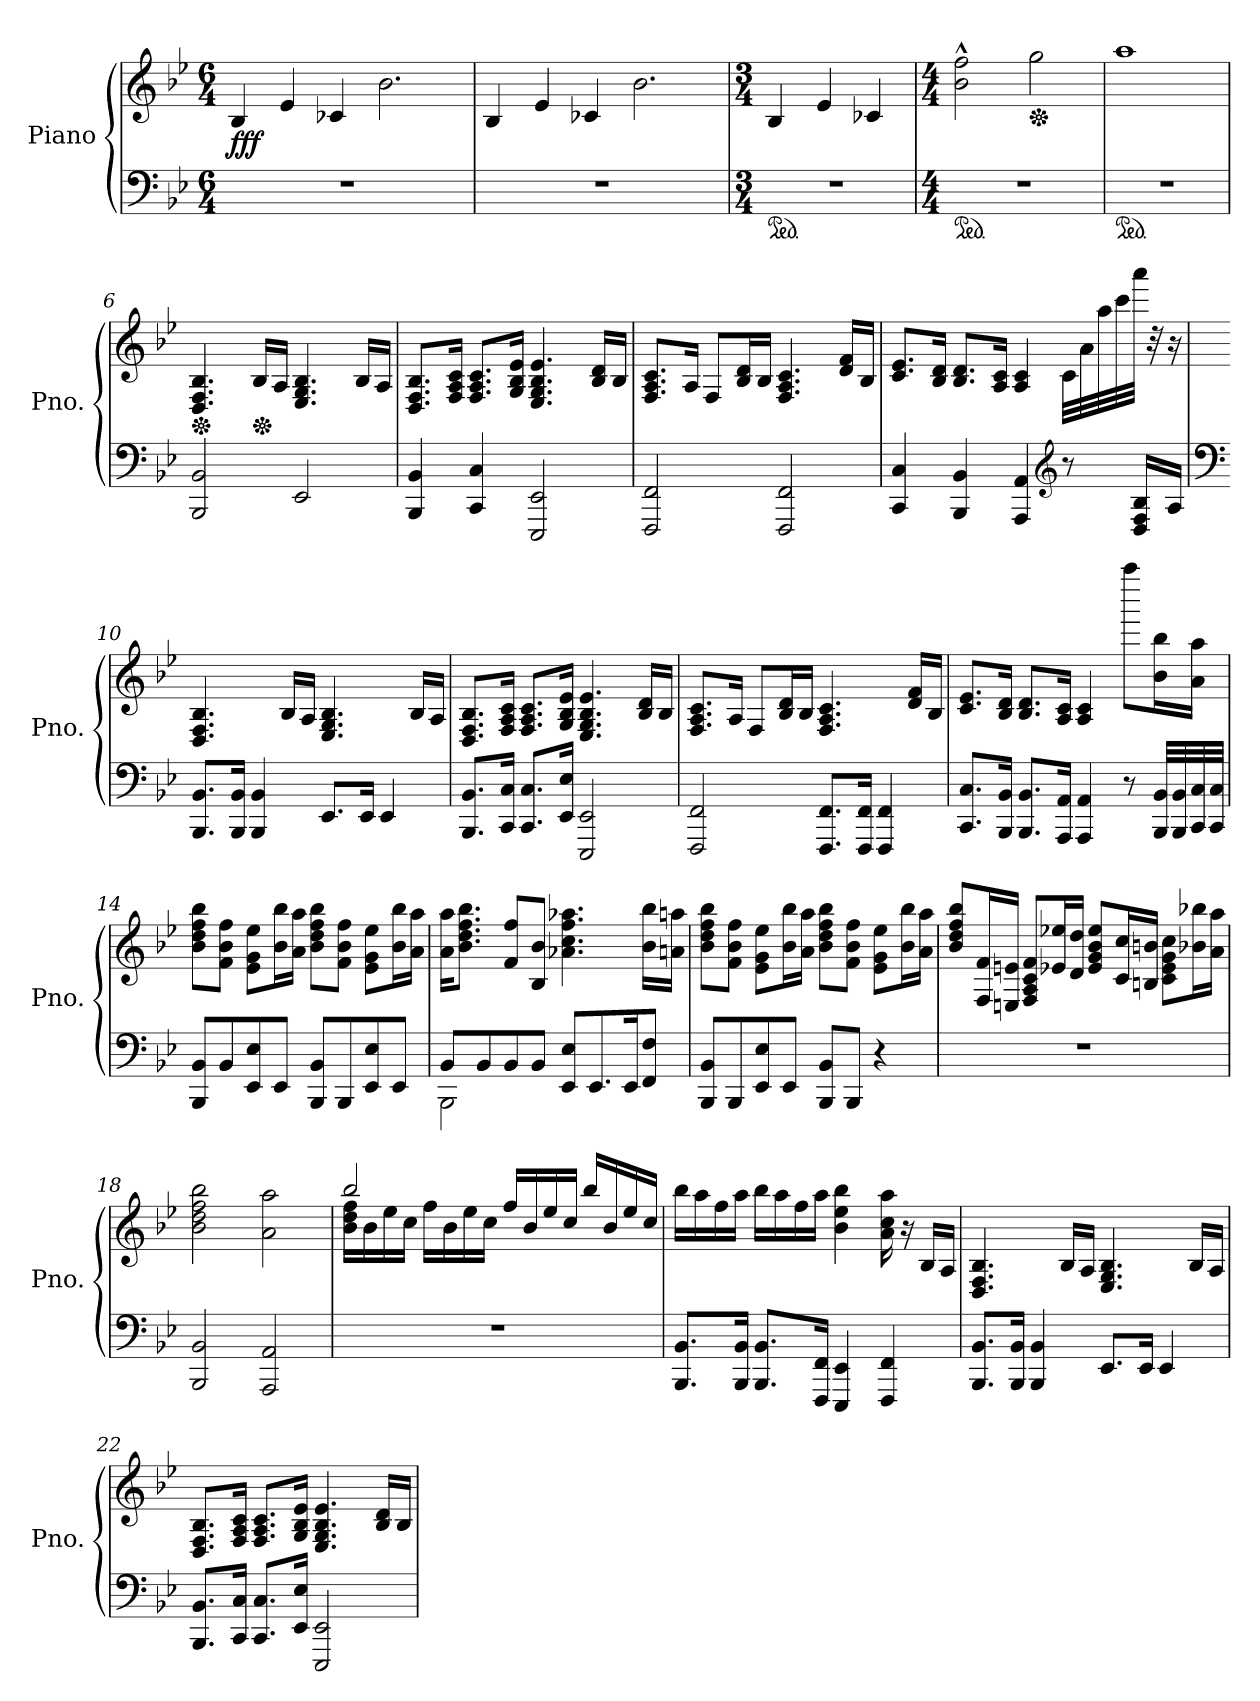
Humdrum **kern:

**kern	**kern	**dynam
*part1	*part1	*part1
*staff2	*staff1	*staff1/2
*I"Piano	*	*
*I'Pno.	*	*
*clefF4	*clefG2	*
*k[b-e-]	*k[b-e-]	*
*M6/4	*M6/4	*
*MM35	*MM35	*
=1	=1	=1
!	!	!LO:DY:b
1.r	4B-/	fff
.	4e-/	.
.	4c-X/	.
.	2.b-\	.
=2	=2	=2
1.r	4B-/	.
.	4e-/	.
.	4c-X/	.
.	2.b-\	.
=3	=3	=3
*M3/4	*M3/4	*
*ped	*	*
2.r	4B-/	.
.	4e-/	.
.	4c-X/	.
=4	=4	=4
*M4/4	*M4/4	*
*ped	*	*
1r	2b-\^^ 2ff\^^	.
*	*Xped	*
.	2gg\	.
=5	=5	=5
*ped	*	*
1r	1aa	.
=6	=6	=6
*	*Xped	*
2BBB-/ 2BB-/	4.D/ 4.F/ 4.B-/	.
*	*Xped	*
.	16B-/LL	.
.	16A/JJ	.
2EE-/	4.E-/ 4.G/ 4.B-/	.
.	16B-/LL	.
.	16A/JJ	.
!!LO:LB:g=z
=7	=7	=7
4BBB-/ 4BB-/	8.D/ 8.F/ 8.B-/L	.
.	16F/ 16A/ 16c/Jk	.
4CC/ 4C/	8.F/ 8.A/ 8.c/L	.
.	16G/ 16B-/ 16e-/Jk	.
2EEE-/ 2EE-/	4.E-/ 4.G/ 4.B-/ 4.e-/	.
.	16B-/ 16d/LL	.
.	16B-/JJ	.
=8	=8	=8
2FFF/ 2FF/	8.F/ 8.A/ 8.c/L	.
.	16A/Jk	.
.	8F/L	.
.	16B-/ 16d/L	.
.	16B-/JJ	.
2FFF/ 2FF/	4.F/ 4.A/ 4.c/	.
.	16d/ 16f/LL	.
.	16B-/JJ	.
=9	=9	=9
4CC/ 4C/	8.c/ 8.e-/L	.
.	16B-/ 16d/Jk	.
4BBB-/ 4BB-/	8.B-/ 8.d/L	.
.	16A/ 16c/Jk	.
4AAA/ 4AA/	4A/ 4c/	.
*clefG2	*	*
8r	32c\LLL	.
.	32a\	.
.	32aa\	.
.	32ccc\	.
16D/ 16F/ 16B-/LL	32aaa\JJJ	.
.	32r	.
16A/JJ	16r	.
!!LO:LB:g=z
=10	=10	=10
*clefF4	*	*
*	*MM45	*
8.BBB-/ 8.BB-/L	4.D/ 4.F/ 4.B-/	.
16BBB-/ 16BB-/Jk	.	.
4BBB-/ 4BB-/	.	.
.	16B-/LL	.
.	16A/JJ	.
8.EE-/L	4.E-/ 4.G/ 4.B-/	.
16EE-/Jk	.	.
4EE-/	.	.
.	16B-/LL	.
.	16A/JJ	.
=11	=11	=11
8.BBB-/ 8.BB-/L	8.D/ 8.F/ 8.B-/L	.
16CC/ 16C/Jk	16F/ 16A/ 16c/Jk	.
8.CC/ 8.C/L	8.F/ 8.A/ 8.c/L	.
16EE-/ 16E-/Jk	16G/ 16B-/ 16e-/Jk	.
2EEE-/ 2EE-/	4.E-/ 4.G/ 4.B-/ 4.e-/	.
.	16B-/ 16d/LL	.
.	16B-/JJ	.
=12	=12	=12
2FFF/ 2FF/	8.F/ 8.A/ 8.c/L	.
.	16A/Jk	.
.	8F/L	.
.	16B-/ 16d/L	.
.	16B-/JJ	.
8.FFF/ 8.FF/L	4.F/ 4.A/ 4.c/	.
16FFF/ 16FF/Jk	.	.
4FFF/ 4FF/	.	.
.	16d/ 16f/LL	.
.	16B-/JJ	.
!!LO:LB:g=z
=13	=13	=13
8.CC/ 8.C/L	8.c/ 8.e-/L	.
16BBB-/ 16BB-/Jk	16B-/ 16d/Jk	.
8.BBB-/ 8.BB-/L	8.B-/ 8.d/L	.
16AAA/ 16AA/Jk	16A/ 16c/Jk	.
4AAA/ 4AA/	4A/ 4c/	.
8r	8aaaa\L	.
32BBB-/ 32BB-/LLL	16b-\ 16bb-\L	.
32BBB-/ 32BB-/	.	.
32CC/ 32C/	16a\ 16aa\JJ	.
32CC/ 32C/JJJ	.	.
=14	=14	=14
8BBB-/ 8BB-/L	8b-\ 8dd\ 8ff\ 8bb-\L	.
8BB-/	8f\ 8b-\ 8ff\J	.
8EE-/ 8E-/	8e-\ 8g\ 8ee-\L	.
8EE-/J	16b-\ 16bb-\L	.
.	16a\ 16aa\JJ	.
8BBB-/ 8BB-/L	8b-\ 8dd\ 8ff\ 8bb-\L	.
8BBB-/	8f\ 8b-\ 8ff\J	.
8EE-/ 8E-/	8e-\ 8g\ 8ee-\L	.
8EE-/J	16b-\ 16bb-\L	.
.	16a\ 16aa\JJ	.
=15	=15	=15
*^	*	*
8BB-/L	2BBB-\	16a\ 16aa\KL	.
.	.	8.b-\ 8.dd\ 8.ff\ 8.bb-\J	.
8BB-/	.	.	.
8BB-/	.	8f/ 8ff/L	.
8BB-/J	.	8B-/ 8b-/J	.
8EE-/ 8E-/L	2ryy	4.a-X\ 4.cc\ 4.ff\ 4.aa-X\	.
8.EE-/	.	.	.
16EE-/K	.	.	.
8FF/ 8F/J	.	16b-\ 16bb-\LL	.
.	.	16an\ 16aan\JJ	.
*v	*v	*	*
!!LO:LB:g=z
=16	=16	=16
8BBB-/ 8BB-/L	8b-\ 8dd\ 8ff\ 8bb-\L	.
8BBB-/	8f\ 8b-\ 8ff\J	.
8EE-/ 8E-/	8e-\ 8g\ 8ee-\L	.
8EE-/J	16b-\ 16bb-\L	.
.	16a\ 16aa\JJ	.
8BBB-/ 8BB-/L	8b-\ 8dd\ 8ff\ 8bb-\L	.
8BBB-/J	8f\ 8b-\ 8ff\J	.
4r	8e-\ 8g\ 8ee-\L	.
.	16b-\ 16bb-\L	.
.	16a\ 16aa\JJ	.
=17	=17	=17
1r	8b-/ 8dd/ 8ff/ 8bb-/L	.
.	16F/ 16f/L	.
.	16En/ 16en/JJ	.
.	8F/ 8A/ 8c/ 8f/L	.
.	16e-X/ 16ee-X/L	.
.	16d/ 16dd/JJ	.
.	8e-/ 8g/ 8b-/ 8ee-/L	.
.	16c/ 16cc/L	.
.	16Bn/ 16bn/JJ	.
.	8c\ 8e-\ 8g\ 8cc\L	.
.	16b-X\ 16bb-X\L	.
.	16a\ 16aa\JJ	.
=18	=18	=18
2BBB-/ 2BB-/	2b-\ 2dd\ 2ff\ 2bb-\	.
2AAA/ 2AA/	2a\ 2aa\	.
!!LO:PB:g=z
=19	=19	=19
*	*MM50	*
*	*^	*
1r	2bb-/	16b-\ 16dd\ 16ff\LL	.
.	.	16b-\	.
.	.	16ee-\	.
.	.	16cc\JJ	.
.	.	16ff\LL	.
.	.	16b-\	.
.	.	16ee-\	.
.	.	16cc\JJ	.
.	16ff/LL	2ryy	.
.	16b-/	.	.
.	16ee-/	.	.
.	16cc/JJ	.	.
.	16bb-/LL	.	.
.	16b-/	.	.
.	16ee-/	.	.
.	16cc/JJ	.	.
*	*v	*v	*
=20	=20	=20
8.BBB-/ 8.BB-/L	16bb-\LL	.
.	16aa\	.
.	16ff\	.
16BBB-/ 16BB-/Jk	16aa\JJ	.
8.BBB-/ 8.BB-/L	16bb-\LL	.
.	16aa\	.
.	16ff\	.
16FFF/ 16FF/Jk	16aa\JJ	.
4EEE-/ 4EE-/	4b-\ 4ee-\ 4bb-\	.
4FFF/ 4FF/	16a\ 16cc\ 16aa\	.
.	16r	.
.	16B-/LL	.
.	16A/JJ	.
=21	=21	=21
8.BBB-/ 8.BB-/L	4.D/ 4.F/ 4.B-/	.
16BBB-/ 16BB-/Jk	.	.
4BBB-/ 4BB-/	.	.
.	16B-/LL	.
.	16A/JJ	.
8.EE-/L	4.E-/ 4.G/ 4.B-/	.
16EE-/Jk	.	.
4EE-/	.	.
.	16B-/LL	.
.	16A/JJ	.
!!LO:LB:g=z
=22	=22	=22
8.BBB-/ 8.BB-/L	8.D/ 8.F/ 8.B-/L	.
16CC/ 16C/Jk	16F/ 16A/ 16c/Jk	.
8.CC/ 8.C/L	8.F/ 8.A/ 8.c/L	.
16EE-/ 16E-/Jk	16G/ 16B-/ 16e-/Jk	.
2EEE-/ 2EE-/	4.E-/ 4.G/ 4.B-/ 4.e-/	.
.	16B-/ 16d/LL	.
.	16B-/JJ	.
=	=	=
*-	*-	*-
